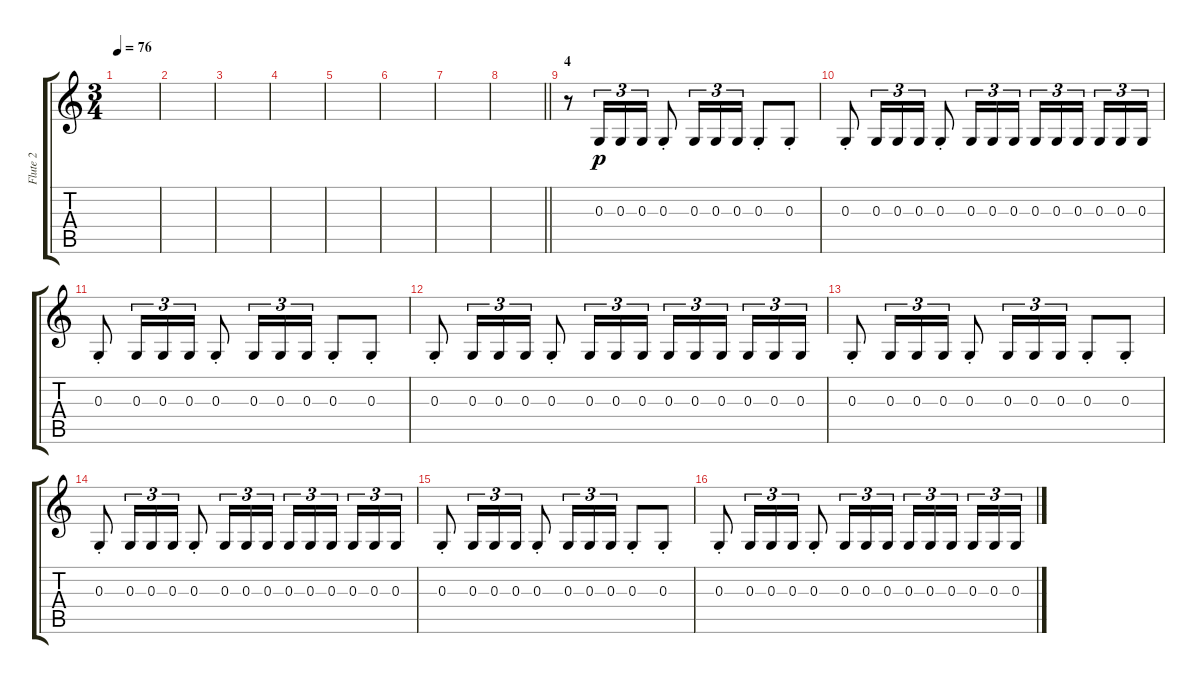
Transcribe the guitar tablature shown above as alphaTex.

\track ("Flute 2" "Flute 2") {instrument flute}
\staff {score tabs}
\tuning (E4 B3 G3 D3 A2 E2) {hide}
\ts (3 4)
\tempo 76
\clef g2
\ks c
|
|
|
|
|
|
|
\barLineRight lightlight
|
\section ("" "4")
r.8 0.3.16{tu (3 2) dy p} 0.3.16{tu (3 2)} 0.3.16{tu (3 2)} 0.3{st}.8 0.3.16{tu (3 2)} 0.3.16{tu (3 2)} 0.3.16{tu (3 2)} 0.3{st}.8 0.3{st}.8 |
0.3{st}.8 0.3.16{tu (3 2)} 0.3.16{tu (3 2)} 0.3.16{tu (3 2)} 0.3{st}.8 0.3.16{tu (3 2)} 0.3.16{tu (3 2)} 0.3.16{tu (3 2)} 0.3.16{tu (3 2)} 0.3.16{tu (3 2)} 0.3.16{tu (3 2) beam splitsecondary} 0.3.16{tu (3 2)} 0.3.16{tu (3 2)} 0.3.16{tu (3 2)} |
0.3{st}.8 0.3.16{tu (3 2)} 0.3.16{tu (3 2)} 0.3.16{tu (3 2)} 0.3{st}.8 0.3.16{tu (3 2)} 0.3.16{tu (3 2)} 0.3.16{tu (3 2)} 0.3{st}.8 0.3{st}.8 |
0.3{st}.8 0.3.16{tu (3 2)} 0.3.16{tu (3 2)} 0.3.16{tu (3 2)} 0.3{st}.8 0.3.16{tu (3 2)} 0.3.16{tu (3 2)} 0.3.16{tu (3 2)} 0.3.16{tu (3 2)} 0.3.16{tu (3 2)} 0.3.16{tu (3 2) beam splitsecondary} 0.3.16{tu (3 2)} 0.3.16{tu (3 2)} 0.3.16{tu (3 2)} |
0.3{st}.8 0.3.16{tu (3 2)} 0.3.16{tu (3 2)} 0.3.16{tu (3 2)} 0.3{st}.8 0.3.16{tu (3 2)} 0.3.16{tu (3 2)} 0.3.16{tu (3 2)} 0.3{st}.8 0.3{st}.8 |
0.3{st}.8 0.3.16{tu (3 2)} 0.3.16{tu (3 2)} 0.3.16{tu (3 2)} 0.3{st}.8 0.3.16{tu (3 2)} 0.3.16{tu (3 2)} 0.3.16{tu (3 2)} 0.3.16{tu (3 2)} 0.3.16{tu (3 2)} 0.3.16{tu (3 2) beam splitsecondary} 0.3.16{tu (3 2)} 0.3.16{tu (3 2)} 0.3.16{tu (3 2)} |
0.3{st}.8 0.3.16{tu (3 2)} 0.3.16{tu (3 2)} 0.3.16{tu (3 2)} 0.3{st}.8 0.3.16{tu (3 2)} 0.3.16{tu (3 2)} 0.3.16{tu (3 2)} 0.3{st}.8 0.3{st}.8 |
0.3{st}.8 0.3.16{tu (3 2)} 0.3.16{tu (3 2)} 0.3.16{tu (3 2)} 0.3{st}.8 0.3.16{tu (3 2)} 0.3.16{tu (3 2)} 0.3.16{tu (3 2)} 0.3.16{tu (3 2)} 0.3.16{tu (3 2)} 0.3.16{tu (3 2) beam splitsecondary} 0.3.16{tu (3 2)} 0.3.16{tu (3 2)} 0.3.16{tu (3 2)}
